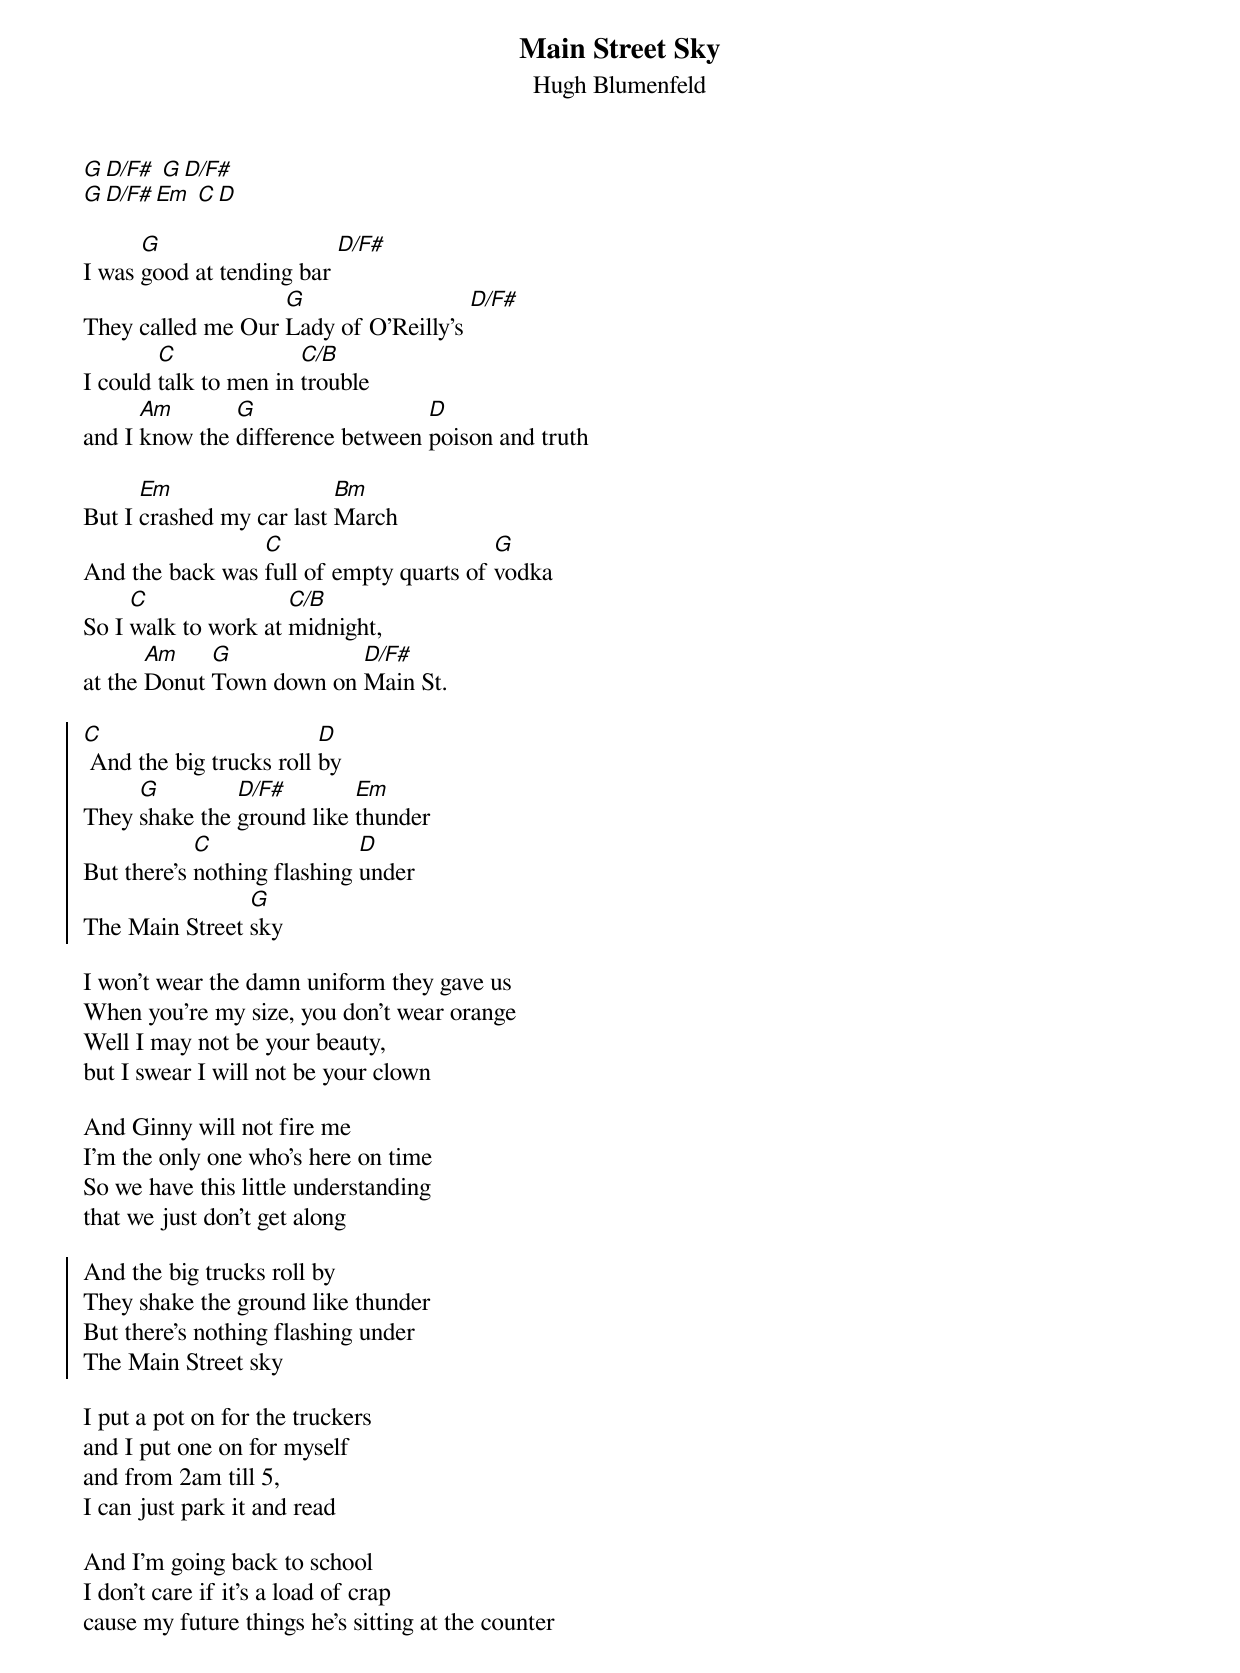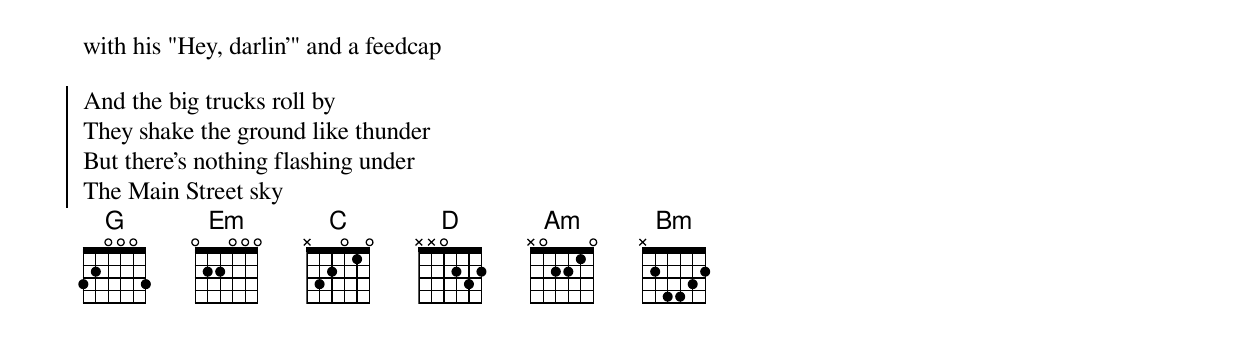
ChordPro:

{t: Main Street Sky}
{st: Hugh Blumenfeld}

[G][D/F#] [G][D/F#]
[G][D/F#][Em] [C][D]

I was [G]good at tending bar [D/F#]
They called me Our [G]Lady of O'Reilly's [D/F#]
I could [C]talk to men in [C/B]trouble
and I [Am]know the [G]difference between [D]poison and truth

But I [Em]crashed my car last [Bm]March
And the back was [C]full of empty quarts of [G]vodka
So I [C]walk to work at [C/B]midnight,
at the [Am]Donut [G]Town down on [D/F#]Main St.

{soc}
[C] And the big trucks roll [D]by
They [G]shake the [D/F#]ground like [Em]thunder
But there's [C]nothing flashing [D]under
The Main Street [G]sky
{eoc}

I won't wear the damn uniform they gave us
When you're my size, you don't wear orange
Well I may not be your beauty,
but I swear I will not be your clown

And Ginny will not fire me
I'm the only one who's here on time
So we have this little understanding
that we just don't get along

{soc}
And the big trucks roll by
They shake the ground like thunder
But there's nothing flashing under
The Main Street sky
{eoc}

I put a pot on for the truckers
and I put one on for myself
and from 2am till 5,
I can just park it and read

And I'm going back to school
I don't care if it's a load of crap
cause my future things he's sitting at the counter
with his "Hey, darlin'" and a feedcap

{soc}
And the big trucks roll by
They shake the ground like thunder
But there's nothing flashing under
The Main Street sky
{eoc}
